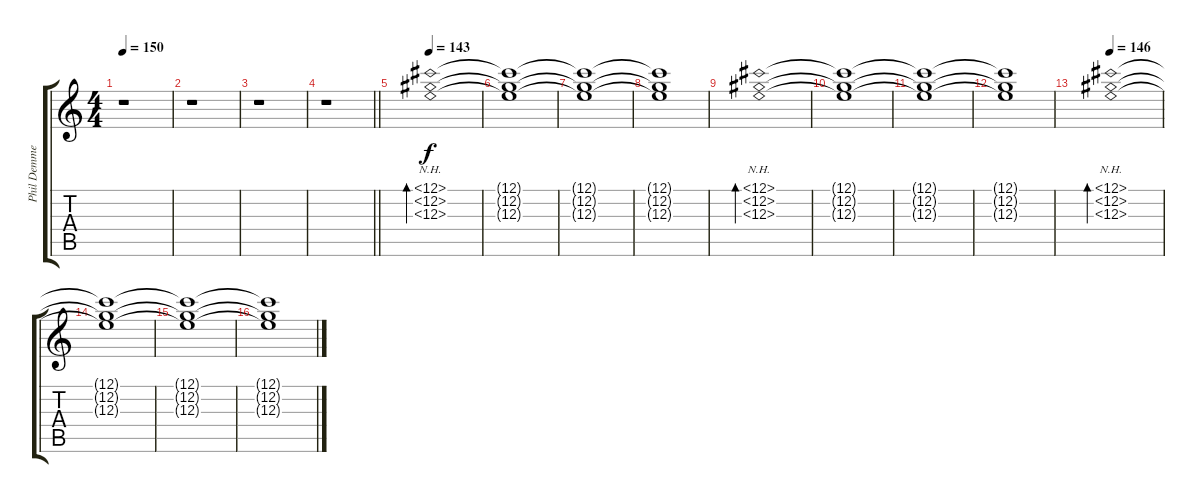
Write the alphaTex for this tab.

\track ("Phil Demmel Cl" "Phil Demme") {instrument electricguitarclean}
\staff {score tabs}
\tuning (Db4 Ab3 E3 B2 Gb2 B1) {hide}
\ts (4 4)
\tempo 150
\clef g2
\ks c
r.1{dy f} |
r.1 |
r.1 |
\barLineRight lightlight
r.1 |
\tempo 143
(12.1{nh} 12.2{nh} 12.3{nh}).1{bd 480} |
(12.1{t} 12.2{t} 12.3{t}).1 |
(12.1{t} 12.2{t} 12.3{t}).1 |
(12.1{t} 12.2{t} 12.3{t}).1 |
(12.1{nh} 12.2{nh} 12.3{nh}).1{bd 480} |
(12.1{t} 12.2{t} 12.3{t}).1 |
(12.1{t} 12.2{t} 12.3{t}).1 |
(12.1{t} 12.2{t} 12.3{t}).1 |
\tempo 146
(12.1{nh} 12.2{nh} 12.3{nh}).1{bd 480} |
(12.1{t} 12.2{t} 12.3{t}).1 |
(12.1{t} 12.2{t} 12.3{t}).1 |
(12.1{t} 12.2{t} 12.3{t}).1
